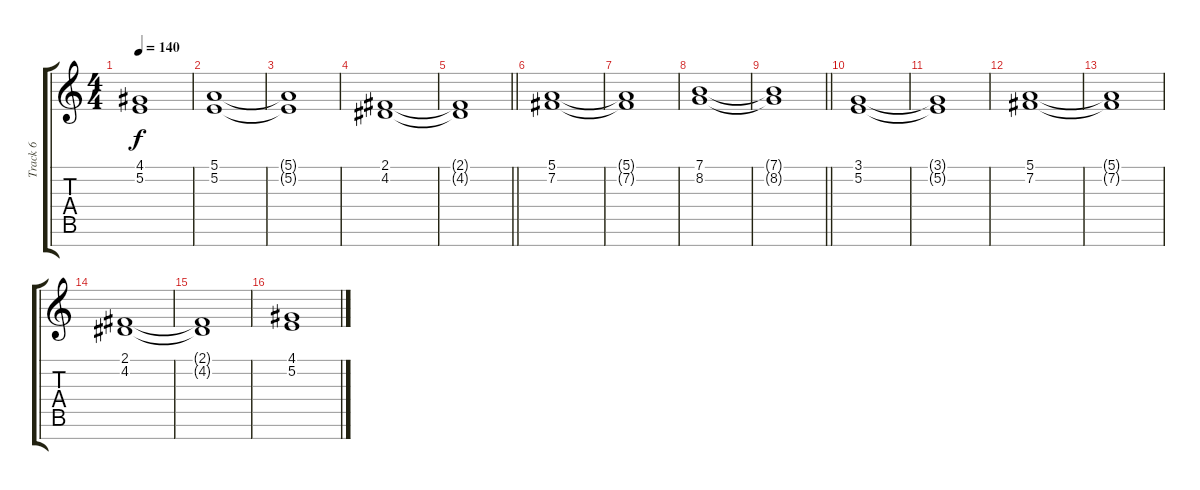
\track ("Track 6" "Track 6") {instrument acousticgrandpiano}
\staff {score tabs}
\tuning (E4 B3 G3 D3 A2 E2 B1) {hide}
\ts (4 4)
\tempo 140
\clef g2
\ks c
(4.1{t} 5.2{t}).1{dy f} |
(5.1 5.2).1 |
(5.1{t} 5.2{t}).1 |
(2.1 4.2).1 |
\barLineRight lightlight
(2.1{t} 4.2{t}).1 |
\section ("" "")
(5.1 7.2).1 |
(5.1{t} 7.2{t}).1 |
(7.1 8.2).1 |
\barLineRight lightlight
(7.1{t} 8.2{t}).1 |
\section ("" "")
(3.1 5.2).1 |
(3.1{t} 5.2{t}).1 |
(5.1 7.2).1 |
(5.1{t} 7.2{t}).1 |
(2.1 4.2).1 |
(2.1{t} 4.2{t}).1 |
(4.1 5.2).1
